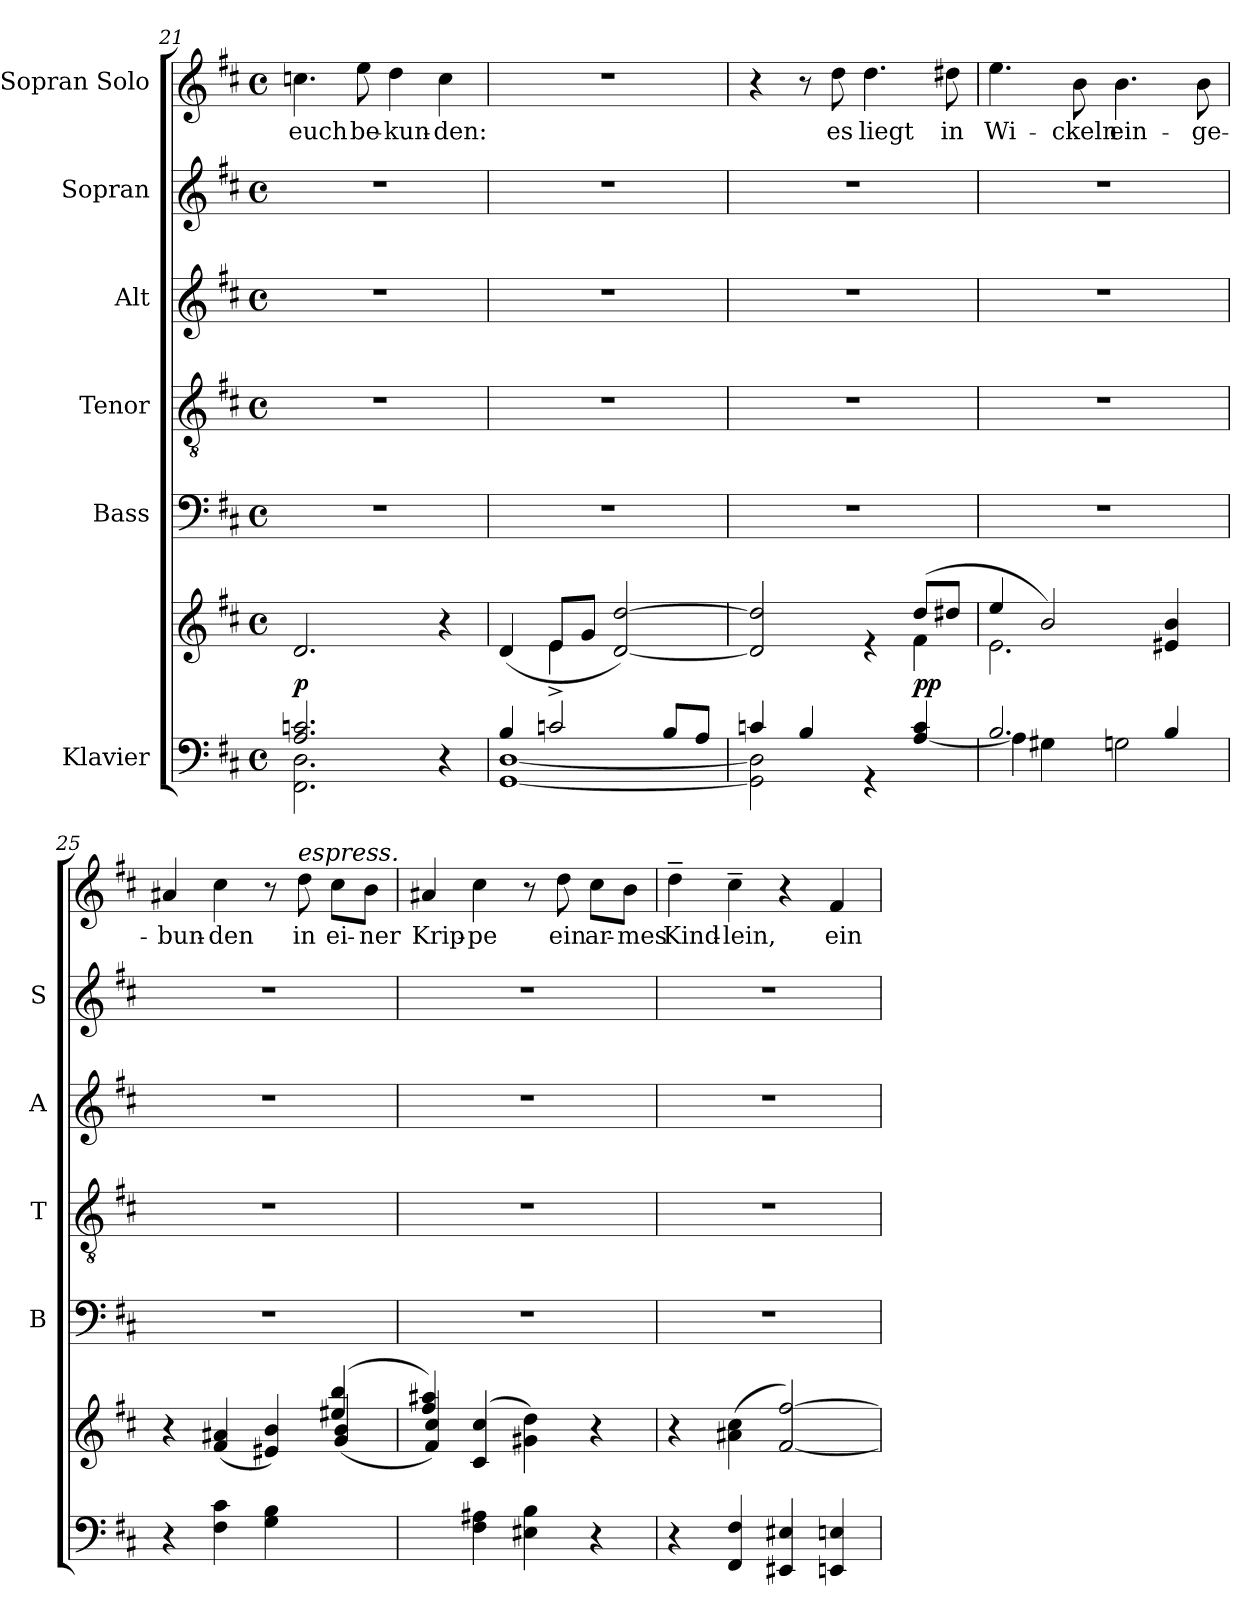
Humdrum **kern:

**kern	**kern	**dynam	**kern	**kern	**kern	**kern	**kern	**text
*part6	*part6	*part6	*part5	*part4	*part3	*part2	*part1	*part1
*staff7	*staff6	*staff6/7	*staff5	*staff4	*staff3	*staff2	*staff1	*staff1
*I"Klavier	*	*	*I"Bass	*I"Tenor	*I"Alt	*I"Sopran	*I"Sopran Solo	*
*	*	*	*I'B	*I'T	*I'A	*I'S	*	*
!!LO:LB:g=z
*clefF4	*clefG2	*	*clefF4	*clefGv2	*clefG2	*clefG2	*clefG2	*
*k[f#c#]	*k[f#c#]	*	*k[f#c#]	*k[f#c#]	*k[f#c#]	*k[f#c#]	*k[f#c#]	*
*M4/4	*M4/4	*	*M4/4	*M4/4	*M4/4	*M4/4	*M4/4	*
*met(c)	*met(c)	*	*met(c)	*met(c)	*met(c)	*met(c)	*met(c)	*
=21	=21	=21	=21	=21	=21	=21	=21	=21
*^	*	*	*	*	*	*	*	*
!	!	!	!LO:DY:a=2	!	!	!	!	!	!LO:LY:b
2.A/ 2.cn/	2.FF#\ 2.D\	2.d/	p	1r	1r	1r	1r	4.ccn\	euch
!	!	!	!	!	!	!	!	!	!LO:LY:b
.	.	.	.	.	.	.	.	8ee\	be-
!	!	!	!	!	!	!	!	!	!LO:LY:b
.	.	.	.	.	.	.	.	4dd\	-kun-
!	!	!	!	!	!	!	!	!	!LO:LY:b
4r	4ryy	4r	.	.	.	.	.	4cc\	-den:
=22	=22	=22	=22	=22	=22	=22	=22	=22	=22
*	*	*^	*	*	*	*	*	*	*
4B/	[1GG [1D	(4d/	4ryy	.	1r	1r	1r	1r	1r	.
2cn^/	.	8e/L	4e\	.	.	.	.	.	.	.
.	.	8g/J	.	.	.	.	.	.	.	.
.	.	[2d/ [2dd/)	2ryy	.	.	.	.	.	.	.
8B/L	.	.	.	.	.	.	.	.	.	.
8A/J	.	.	.	.	.	.	.	.	.	.
=23	=23	=23	=23	=23	=23	=23	=23	=23	=23	=23
4cn/	2GG\] 2D\]	2d/] 2dd/]	2.ryy	.	1r	1r	1r	1r	4r	.
4B/	.	.	.	.	.	.	.	.	8r	.
!	!	!	!	!	!	!	!	!	!	!LO:LY:b
.	.	.	.	.	.	.	.	.	8dd\	es
!	!	!	!	!	!	!	!	!	!	!LO:LY:b
4rGG	2ryy	4re	.	.	.	.	.	.	4.dd\	liegt
!	!	!	!	!LO:DY:a=2	!	!	!	!	!	!
[4A/ 4c/	.	(8dd/L	4f#\	pp	.	.	.	.	.	.
!	!	!	!	!	!	!	!	!	!	!LO:LY:b
.	.	8dd#X/J	.	.	.	.	.	.	8dd#X\	in
=24	=24	=24	=24	=24	=24	=24	=24	=24	=24	=24
!	!	!	!	!	!	!	!	!	!	!LO:LY:b
2.B/	4A\]	4ee/	2.e\	.	1r	1r	1r	1r	4.ee\	Wi-
.	4G#X\	2b/)	.	.	.	.	.	.	.	.
!	!	!	!	!	!	!	!	!	!	!LO:LY:b
.	.	.	.	.	.	.	.	.	8b\	-ckeln
!	!	!	!	!	!	!	!	!	!	!LO:LY:b
.	2Gn\	.	.	.	.	.	.	.	4.b\	ein-
4B/	.	4e#X/ 4b/	4ryy	.	.	.	.	.	.	.
!	!	!	!	!	!	!	!	!	!	!LO:LY:b
.	.	.	.	.	.	.	.	.	8b\	-ge-
*v	*v	*	*	*	*	*	*	*	*	*
=25	=25	=25	=25	=25	=25	=25	=25	=25	=25
!	!	!	!	!	!	!	!	!	!LO:LY:b
4r	4r	2.ryy	.	1r	1r	1r	1r	4a#X/	-bun-
!	!	!	!	!	!	!	!	!	!LO:LY:b
4F#\ 4c#\	(>4f#/ 4a#X/	.	.	.	.	.	.	4cc#\	-den
4G\ 4B\	4e#X/ 4b/)	.	.	.	.	.	.	8r	.
!	!	!	!	!	!	!	!	!LO:TX:a:i:t=espress.	!
!	!	!	!	!	!	!	!	!	!LO:LY:b
.	.	.	.	.	.	.	.	8dd\	in
!	!	!	!	!	!	!	!	!	!LO:LY:b
4ryy	(>4ee#X/ 4bb/	(4g/ 4b/	.	.	.	.	.	8cc#\L	ei-
!	!	!	!	!	!	!	!	!	!LO:LY:b
.	.	.	.	.	.	.	.	8b\J	-ner
!!LO:LB:g=z
=26	=26	=26	=26	=26	=26	=26	=26	=26	=26
!	!	!	!	!	!	!	!	!	!LO:LY:b
4ryy	4ff#/ 4aa#X/)	4f#/ 4cc#/)	.	1r	1r	1r	1r	4a#X/	Krip-
!	!	!	!	!	!	!	!	!	!LO:LY:b
4F#\ 4A#X\	(4c#/ 4cc#/	2.ryy	.	.	.	.	.	4cc#\	-pe
4E#X\ 4B\	4g#X\ 4dd\)	.	.	.	.	.	.	8r	.
!	!	!	!	!	!	!	!	!	!LO:LY:b
.	.	.	.	.	.	.	.	8dd\	ein
!	!	!	!	!	!	!	!	!	!LO:LY:b
4r	4r	.	.	.	.	.	.	8cc#\L	ar-
!	!	!	!	!	!	!	!	!	!LO:LY:b
.	.	.	.	.	.	.	.	8b\J	-mes
*	*v	*v	*	*	*	*	*	*	*
=27	=27	=27	=27	=27	=27	=27	=27	=27
!	!	!	!	!	!	!	!	!LO:LY:b
4r	4r	.	1r	1r	1r	1r	4dd~\	Kind-
!	!	!	!	!	!	!	!	!LO:LY:b
4FF#/ 4F#/	(4a#X\ 4cc#\	.	.	.	.	.	4cc#~\	-lein,
4EE#X/ 4E#X/	[2f#/ [2ff#/)	.	.	.	.	.	4r	.
!	!	!	!	!	!	!	!	!LO:LY:b
4EEn/ 4En/	.	.	.	.	.	.	4f#/	ein
=	=	=	=	=	=	=	=	=
*-	*-	*-	*-	*-	*-	*-	*-	*-
